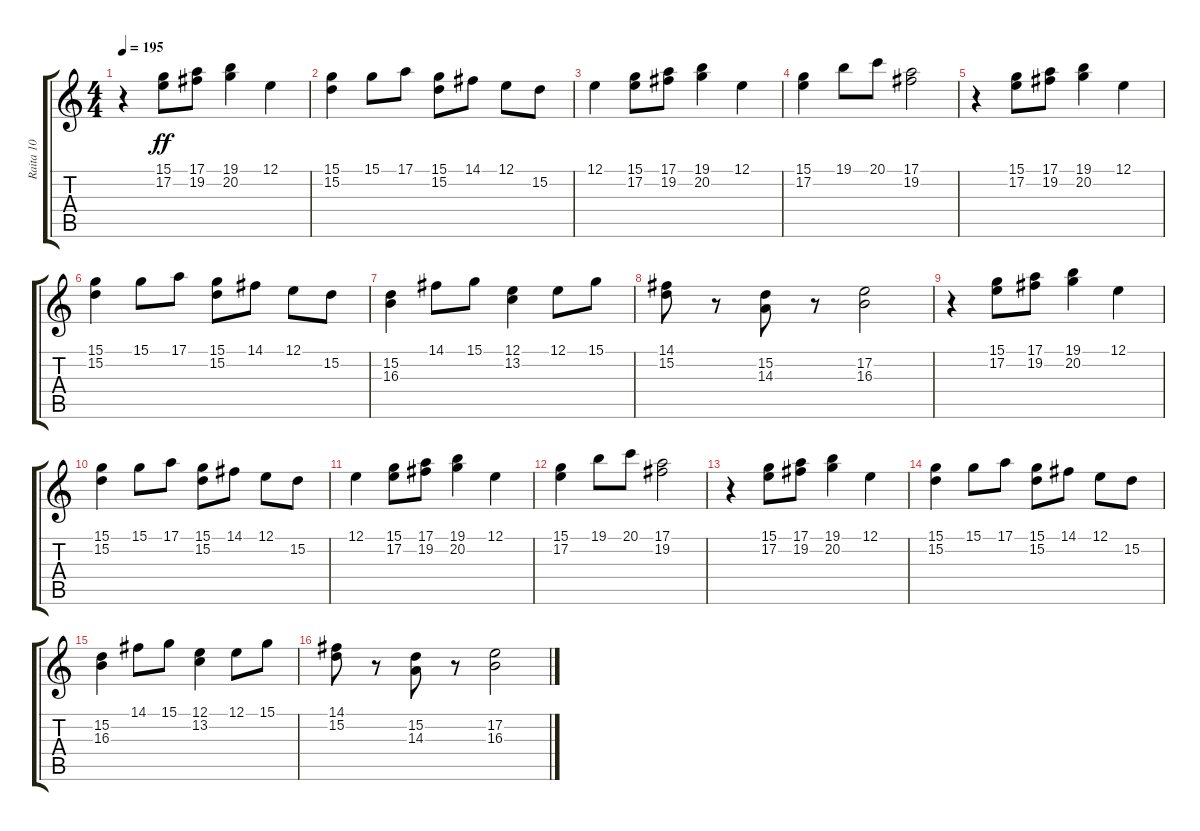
\track ("Raita 10" "Raita 10") {instrument stringensemble1}
\staff {score tabs}
\tuning (E4 B3 G3 D3 A2 E2) {hide}
\ts (4 4)
\tempo 195
\clef g2
\ks c
r.4{dy ff} (15.1 17.2).8 (17.1 19.2).8 (19.1 20.2).4 12.1.4 |
(15.1 15.2).4 15.1.8 17.1.8 (15.1 15.2).8 14.1.8 12.1.8 15.2.8 |
12.1.4 (15.1 17.2).8 (17.1 19.2).8 (19.1 20.2).4 12.1.4 |
(15.1 17.2).4 19.1.8 20.1.8 (17.1 19.2).2 |
r.4 (15.1 17.2).8 (17.1 19.2).8 (19.1 20.2).4 12.1.4 |
(15.1 15.2).4 15.1.8 17.1.8 (15.1 15.2).8 14.1.8 12.1.8 15.2.8 |
(15.2 16.3).4 14.1.8 15.1.8 (12.1 13.2).4 12.1.8 15.1.8 |
(14.1 15.2).8 r.8 (15.2 14.3).8 r.8 (17.2 16.3).2 |
r.4 (15.1 17.2).8 (17.1 19.2).8 (19.1 20.2).4 12.1.4 |
(15.1 15.2).4 15.1.8 17.1.8 (15.1 15.2).8 14.1.8 12.1.8 15.2.8 |
12.1.4 (15.1 17.2).8 (17.1 19.2).8 (19.1 20.2).4 12.1.4 |
(15.1 17.2).4 19.1.8 20.1.8 (17.1 19.2).2 |
r.4 (15.1 17.2).8 (17.1 19.2).8 (19.1 20.2).4 12.1.4 |
(15.1 15.2).4 15.1.8 17.1.8 (15.1 15.2).8 14.1.8 12.1.8 15.2.8 |
(15.2 16.3).4 14.1.8 15.1.8 (12.1 13.2).4 12.1.8 15.1.8 |
(14.1 15.2).8 r.8 (15.2 14.3).8 r.8 (17.2 16.3).2
